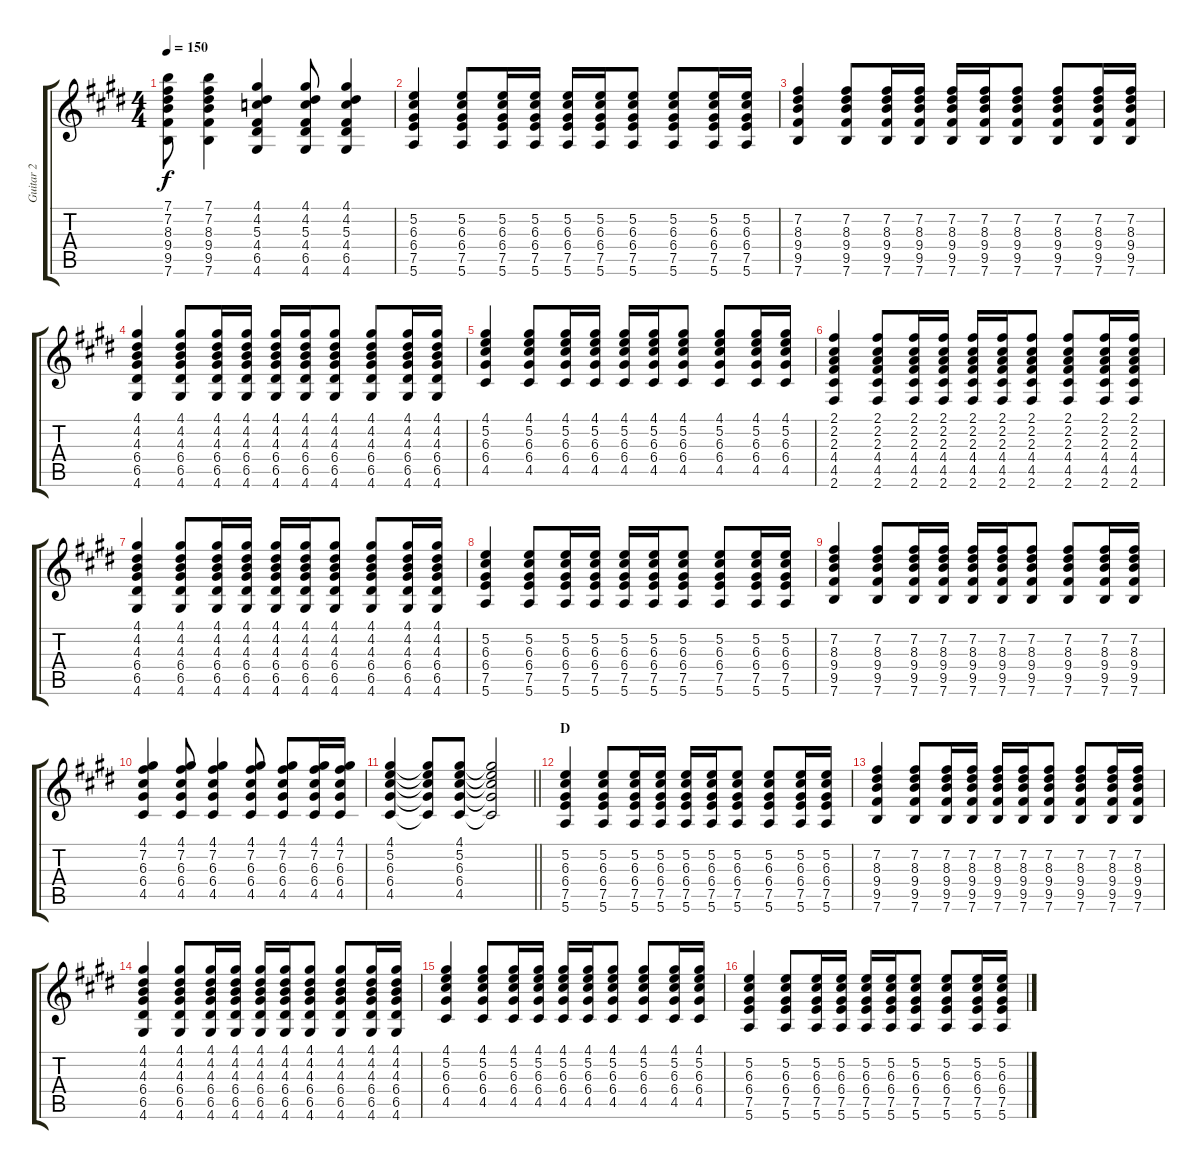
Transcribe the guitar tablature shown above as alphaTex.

\track ("Guitar 2" "Guitar 2") {instrument overdrivenguitar}
\staff {score tabs}
\tuning (E4 B3 G3 D3 A2 E2) {hide}
\ts (4 4)
\tempo 150
\clef g2
\ks c#minor
(7.1 7.2 8.3 9.4 9.5 7.6).8{dy f} (7.1 7.2 8.3 9.4 9.5 7.6).4 (4.1 4.2 5.3 4.4 6.5 4.6).4 (4.1 4.2 5.3 4.4 6.5 4.6).8 (4.1 4.2 5.3 4.4 6.5 4.6).4 |
(5.2 6.3 6.4 7.5 5.6).4 (5.2 6.3 6.4 7.5 5.6).8 (5.2 6.3 6.4 7.5 5.6).16 (5.2 6.3 6.4 7.5 5.6).16 (5.2 6.3 6.4 7.5 5.6).16 (5.2 6.3 6.4 7.5 5.6).16 (5.2 6.3 6.4 7.5 5.6).8 (5.2 6.3 6.4 7.5 5.6).8 (5.2 6.3 6.4 7.5 5.6).16 (5.2 6.3 6.4 7.5 5.6).16 |
(7.2 8.3 9.4 9.5 7.6).4 (7.2 8.3 9.4 9.5 7.6).8 (7.2 8.3 9.4 9.5 7.6).16 (7.2 8.3 9.4 9.5 7.6).16 (7.2 8.3 9.4 9.5 7.6).16 (7.2 8.3 9.4 9.5 7.6).16 (7.2 8.3 9.4 9.5 7.6).8 (7.2 8.3 9.4 9.5 7.6).8 (7.2 8.3 9.4 9.5 7.6).16 (7.2 8.3 9.4 9.5 7.6).16 |
(4.1 4.2 4.3 6.4 6.5 4.6).4 (4.1 4.2 4.3 6.4 6.5 4.6).8 (4.1 4.2 4.3 6.4 6.5 4.6).16 (4.1 4.2 4.3 6.4 6.5 4.6).16 (4.1 4.2 4.3 6.4 6.5 4.6).16 (4.1 4.2 4.3 6.4 6.5 4.6).16 (4.1 4.2 4.3 6.4 6.5 4.6).8 (4.1 4.2 4.3 6.4 6.5 4.6).8 (4.1 4.2 4.3 6.4 6.5 4.6).16 (4.1 4.2 4.3 6.4 6.5 4.6).16 |
(4.1 5.2 6.3 6.4 4.5).4 (4.1 5.2 6.3 6.4 4.5).8 (4.1 5.2 6.3 6.4 4.5).16 (4.1 5.2 6.3 6.4 4.5).16 (4.1 5.2 6.3 6.4 4.5).16 (4.1 5.2 6.3 6.4 4.5).16 (4.1 5.2 6.3 6.4 4.5).8 (4.1 5.2 6.3 6.4 4.5).8 (4.1 5.2 6.3 6.4 4.5).16 (4.1 5.2 6.3 6.4 4.5).16 |
(2.1 2.2 2.3 4.4 4.5 2.6).4 (2.1 2.2 2.3 4.4 4.5 2.6).8 (2.1 2.2 2.3 4.4 4.5 2.6).16 (2.1 2.2 2.3 4.4 4.5 2.6).16 (2.1 2.2 2.3 4.4 4.5 2.6).16 (2.1 2.2 2.3 4.4 4.5 2.6).16 (2.1 2.2 2.3 4.4 4.5 2.6).8 (2.1 2.2 2.3 4.4 4.5 2.6).8 (2.1 2.2 2.3 4.4 4.5 2.6).16 (2.1 2.2 2.3 4.4 4.5 2.6).16 |
(4.1 4.2 4.3 6.4 6.5 4.6).4 (4.1 4.2 4.3 6.4 6.5 4.6).8 (4.1 4.2 4.3 6.4 6.5 4.6).16 (4.1 4.2 4.3 6.4 6.5 4.6).16 (4.1 4.2 4.3 6.4 6.5 4.6).16 (4.1 4.2 4.3 6.4 6.5 4.6).16 (4.1 4.2 4.3 6.4 6.5 4.6).8 (4.1 4.2 4.3 6.4 6.5 4.6).8 (4.1 4.2 4.3 6.4 6.5 4.6).16 (4.1 4.2 4.3 6.4 6.5 4.6).16 |
(5.2 6.3 6.4 7.5 5.6).4 (5.2 6.3 6.4 7.5 5.6).8 (5.2 6.3 6.4 7.5 5.6).16 (5.2 6.3 6.4 7.5 5.6).16 (5.2 6.3 6.4 7.5 5.6).16 (5.2 6.3 6.4 7.5 5.6).16 (5.2 6.3 6.4 7.5 5.6).8 (5.2 6.3 6.4 7.5 5.6).8 (5.2 6.3 6.4 7.5 5.6).16 (5.2 6.3 6.4 7.5 5.6).16 |
(7.2 8.3 9.4 9.5 7.6).4 (7.2 8.3 9.4 9.5 7.6).8 (7.2 8.3 9.4 9.5 7.6).16 (7.2 8.3 9.4 9.5 7.6).16 (7.2 8.3 9.4 9.5 7.6).16 (7.2 8.3 9.4 9.5 7.6).16 (7.2 8.3 9.4 9.5 7.6).8 (7.2 8.3 9.4 9.5 7.6).8 (7.2 8.3 9.4 9.5 7.6).16 (7.2 8.3 9.4 9.5 7.6).16 |
(4.1 7.2 6.3 6.4 4.5).4 (4.1 7.2 6.3 6.4 4.5).8 (4.1 7.2 6.3 6.4 4.5).4 (4.1 7.2 6.3 6.4 4.5).8 (4.1 7.2 6.3 6.4 4.5).8 (4.1 7.2 6.3 6.4 4.5).16 (4.1 7.2 6.3 6.4 4.5).16 |
\barLineRight lightlight
(4.1 5.2 6.3 6.4 4.5).4 (4.1{t} 5.2{t} 6.3{t} 6.4{t} 4.5{t}).8 (4.1 5.2 6.3 6.4 4.5).8 (4.1{t} 5.2{t} 6.3{t} 6.4{t} 4.5{t}).2 |
\section ("" "D")
(5.2 6.3 6.4 7.5 5.6).4 (5.2 6.3 6.4 7.5 5.6).8 (5.2 6.3 6.4 7.5 5.6).16 (5.2 6.3 6.4 7.5 5.6).16 (5.2 6.3 6.4 7.5 5.6).16 (5.2 6.3 6.4 7.5 5.6).16 (5.2 6.3 6.4 7.5 5.6).8 (5.2 6.3 6.4 7.5 5.6).8 (5.2 6.3 6.4 7.5 5.6).16 (5.2 6.3 6.4 7.5 5.6).16 |
(7.2 8.3 9.4 9.5 7.6).4 (7.2 8.3 9.4 9.5 7.6).8 (7.2 8.3 9.4 9.5 7.6).16 (7.2 8.3 9.4 9.5 7.6).16 (7.2 8.3 9.4 9.5 7.6).16 (7.2 8.3 9.4 9.5 7.6).16 (7.2 8.3 9.4 9.5 7.6).8 (7.2 8.3 9.4 9.5 7.6).8 (7.2 8.3 9.4 9.5 7.6).16 (7.2 8.3 9.4 9.5 7.6).16 |
(4.1 4.2 4.3 6.4 6.5 4.6).4 (4.1 4.2 4.3 6.4 6.5 4.6).8 (4.1 4.2 4.3 6.4 6.5 4.6).16 (4.1 4.2 4.3 6.4 6.5 4.6).16 (4.1 4.2 4.3 6.4 6.5 4.6).16 (4.1 4.2 4.3 6.4 6.5 4.6).16 (4.1 4.2 4.3 6.4 6.5 4.6).8 (4.1 4.2 4.3 6.4 6.5 4.6).8 (4.1 4.2 4.3 6.4 6.5 4.6).16 (4.1 4.2 4.3 6.4 6.5 4.6).16 |
(4.1 5.2 6.3 6.4 4.5).4 (4.1 5.2 6.3 6.4 4.5).8 (4.1 5.2 6.3 6.4 4.5).16 (4.1 5.2 6.3 6.4 4.5).16 (4.1 5.2 6.3 6.4 4.5).16 (4.1 5.2 6.3 6.4 4.5).16 (4.1 5.2 6.3 6.4 4.5).8 (4.1 5.2 6.3 6.4 4.5).8 (4.1 5.2 6.3 6.4 4.5).16 (4.1 5.2 6.3 6.4 4.5).16 |
(5.2 6.3 6.4 7.5 5.6).4 (5.2 6.3 6.4 7.5 5.6).8 (5.2 6.3 6.4 7.5 5.6).16 (5.2 6.3 6.4 7.5 5.6).16 (5.2 6.3 6.4 7.5 5.6).16 (5.2 6.3 6.4 7.5 5.6).16 (5.2 6.3 6.4 7.5 5.6).8 (5.2 6.3 6.4 7.5 5.6).8 (5.2 6.3 6.4 7.5 5.6).16 (5.2 6.3 6.4 7.5 5.6).16
